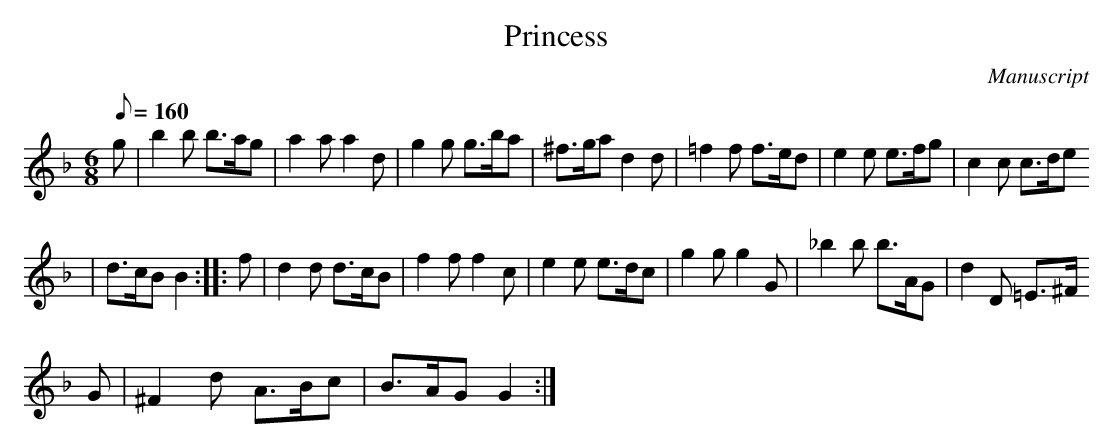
X:1
T:Princess
O:Manuscript
M:6/8
L:1/8
Q:160
K:Dm
g|b2 b b>ag|a2 a a2 d|g2 g g>ba|^f>ga d2 d|=f2f f>ed|e2 e e>fg|c2 c c>de
|\
d>cB B2::f|d2 d d>cB|f2 f f2 c|e2 e e>dc|g2 g g2 G|_b2 b b>AG|d2 D =E>^F
G|^F2 d A>Bc| B>AG G2:|
